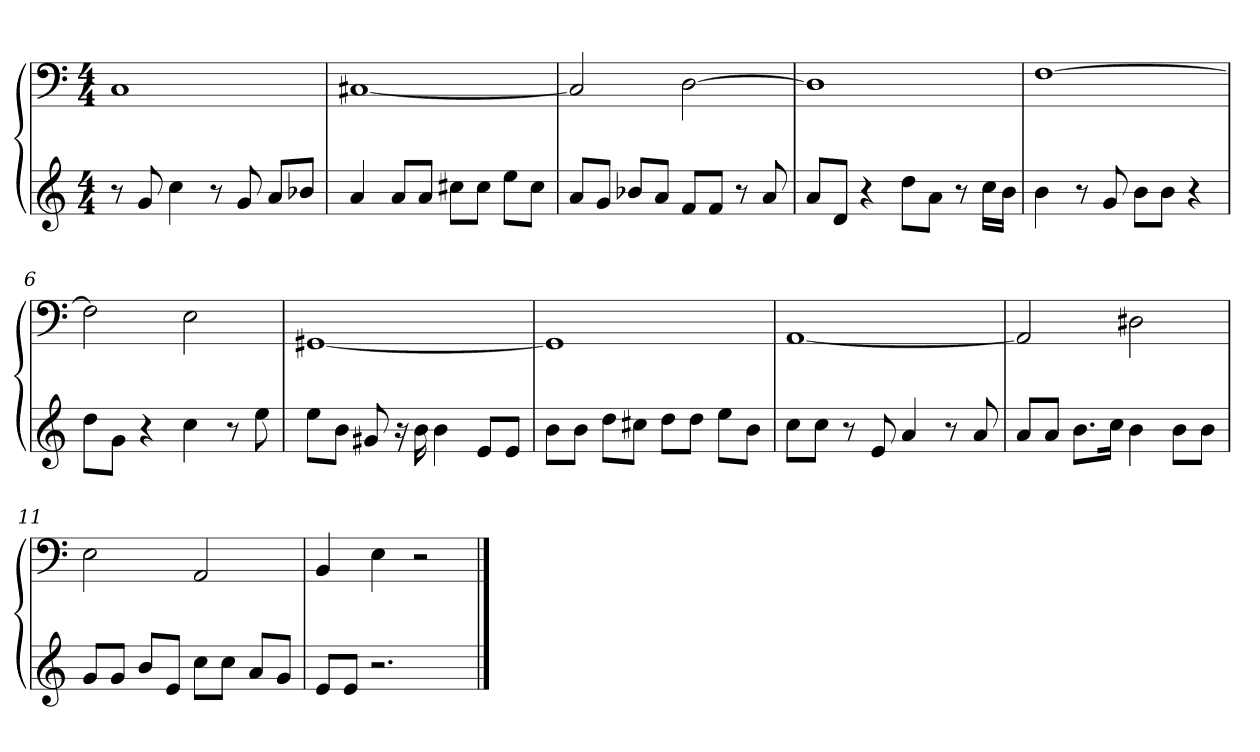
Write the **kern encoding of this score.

**kern	**kern
*part1	*part1
*staff2	*staff1
*	*clefF4
*k[]	*k[]
*a:	*a:
*M4/4	*M4/4
=1	=1
8r	1C
8g	.
4cc	.
8r	.
8g	.
8aL	.
8b-XJ	.
=2	=2
4a	[1C#X
8aL	.
8aJ	.
8cc#XL	.
8cc#J	.
8eeL	.
8cc#J	.
=3	=3
8aL	2C#]
8gJ	.
8b-XL	.
8aJ	.
8fL	[2D
8fJ	.
8r	.
8a	.
=4	=4
8aL	1D]
8dJ	.
4r	.
8ddL	.
8aJ	.
8r	.
16ccLL	.
16bJJ	.
=5	=5
4b	[1F
8r	.
8g	.
8bL	.
8bJ	.
4r	.
=6	=6
8ddL	2F]
8gJ	.
4r	.
4cc	2E
8r	.
8ee	.
=7	=7
8eeL	[1GG#X
8bJ	.
8g#X	.
16r	.
16b	.
4b	.
8eL	.
8eJ	.
=8	=8
8bL	1GG#]
8bJ	.
8ddL	.
8cc#XJ	.
8ddL	.
8ddJ	.
8eeL	.
8bJ	.
=9	=9
8ccL	[1AA
8ccJ	.
8r	.
8e	.
4a	.
8r	.
8a	.
=10	=10
8aL	2AA]
8aJ	.
8.bL	.
16ccJk	.
4b	2D#X
8bL	.
8bJ	.
=11	=11
8gL	2E
8gJ	.
8bL	.
8eJ	.
8ccL	2AA
8ccJ	.
8aL	.
8gJ	.
=12	=12
8eL	4BB
8eJ	.
2.r	4E
.	2r
==	==
*-	*-
